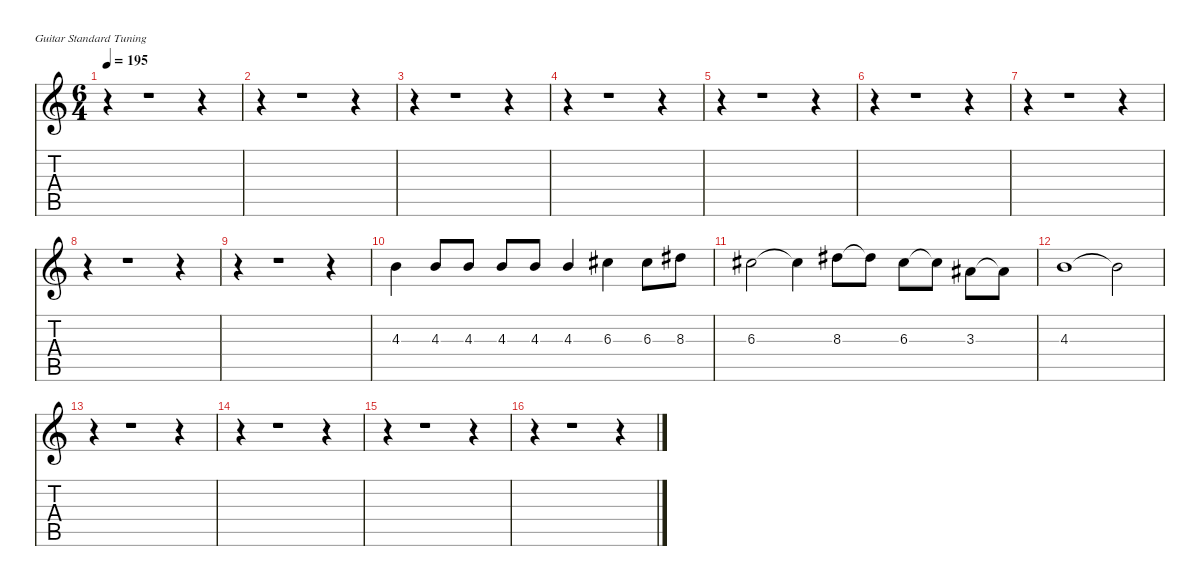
\defaultSystemsLayout 4
\hideDynamics
\bracketExtendMode nobrackets
\singleTrackTrackNamePolicy hidden
\multiTrackTrackNamePolicy hidden
\firstSystemTrackNameMode fullname
\firstSystemTrackNameOrientation horizontal
\otherSystemsTrackNameOrientation horizontal
\track ("Guitar 3" "s.guit.") {instrument acousticguitarsteel}
\staff {score tabs}
\tuning (E4 B3 G3 D3 A2 E2)
\ts (6 4)
\tempo 195
\clef g2
\ks c
r.4{dy f beam Down} r.1{beam Down} r.4{beam Down} |
r.4{beam Down} r.1{beam Down} r.4{beam Down} |
r.4{beam Down} r.1{beam Down} r.4{beam Down} |
r.4{beam Down} r.1{beam Down} r.4{beam Down} |
r.4{beam Down} r.1{beam Down} r.4{beam Down} |
r.4{beam Down} r.1{beam Down} r.4{beam Down} |
r.4{beam Down} r.1{beam Down} r.4{beam Down} |
r.4{beam Down} r.1{beam Down} r.4{beam Down} |
r.4{beam Down} r.1{beam Down} r.4{beam Down} |
4.3.4{instrument distortionguitar beam Down} 4.3.8{beam Up} 4.3.8{beam Up} 4.3.8{beam Up} 4.3.8{beam Up} 4.3.4{beam Up} 6.3{acc #}.4{beam Down} 6.3{acc #}.8{beam Down} 8.3{acc #}.8{beam Down} |
6.3{acc #}.2{beam Down} 6.3{t acc #}.4{beam Down} 8.3{acc #}.8{beam Down} 8.3{t acc #}.8{beam Down} 6.3{acc #}.8{beam Down} 6.3{t acc #}.8{beam Down} 3.3{acc #}.8{beam Down} 3.3{t acc #}.8{beam Down} |
4.3.1{beam Down} 4.3{t}.2{beam Down} |
r.4{beam Down} r.1{beam Down} r.4{beam Down} |
r.4{beam Down} r.1{beam Down} r.4{beam Down} |
r.4{beam Down} r.1{beam Down} r.4{beam Down} |
r.4{beam Down} r.1{beam Down} r.4{beam Down}
